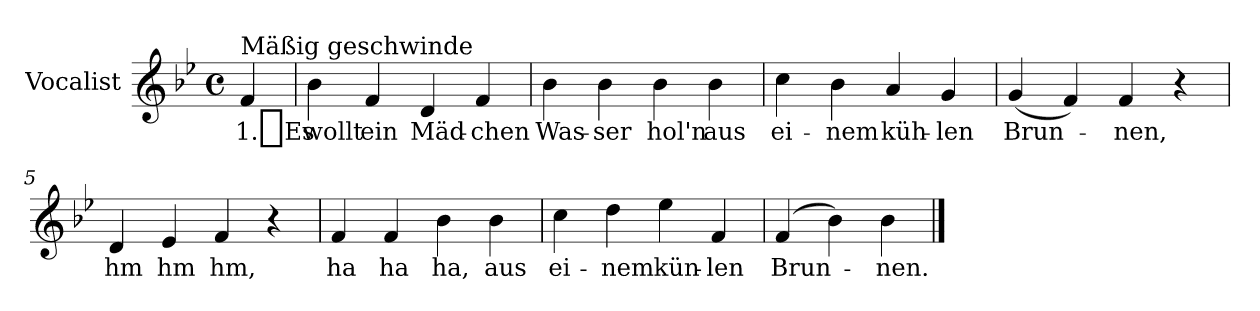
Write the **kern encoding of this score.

**kern	**text
*part1	*part1
*staff1	*staff1
*I"Vocalist	*
*k[b-e-]	*
*B-:	*
*M4/4	*
*met(c)	*
=	=
!LO:TX:a:t=Mäßig geschwinde	!
4f	1._Es
=1	=1
4b-	wollt
4f	ein
4d	Mäd-
4f	-chen
=2	=2
4b-	Was-
4b-	-ser
4b-	hol'n
4b-	aus
=3	=3
4cc	ei-
4b-	-nem
4a	küh-
4g	-len
=4	=4
(4g	Brun-
4f)	.
4f	-nen,
4r	.
=5	=5
4d	hm
4e-	hm
4f	hm,
4r	.
=6	=6
4f	ha
4f	ha
4b-	ha,
4b-	aus
=7	=7
4cc	ei-
4dd	-nem
4ee-	kün-
4f	-len
=8	=8
(4f	Brun-
4b-)	.
4b-	-nen.
==	==
*-	*-
